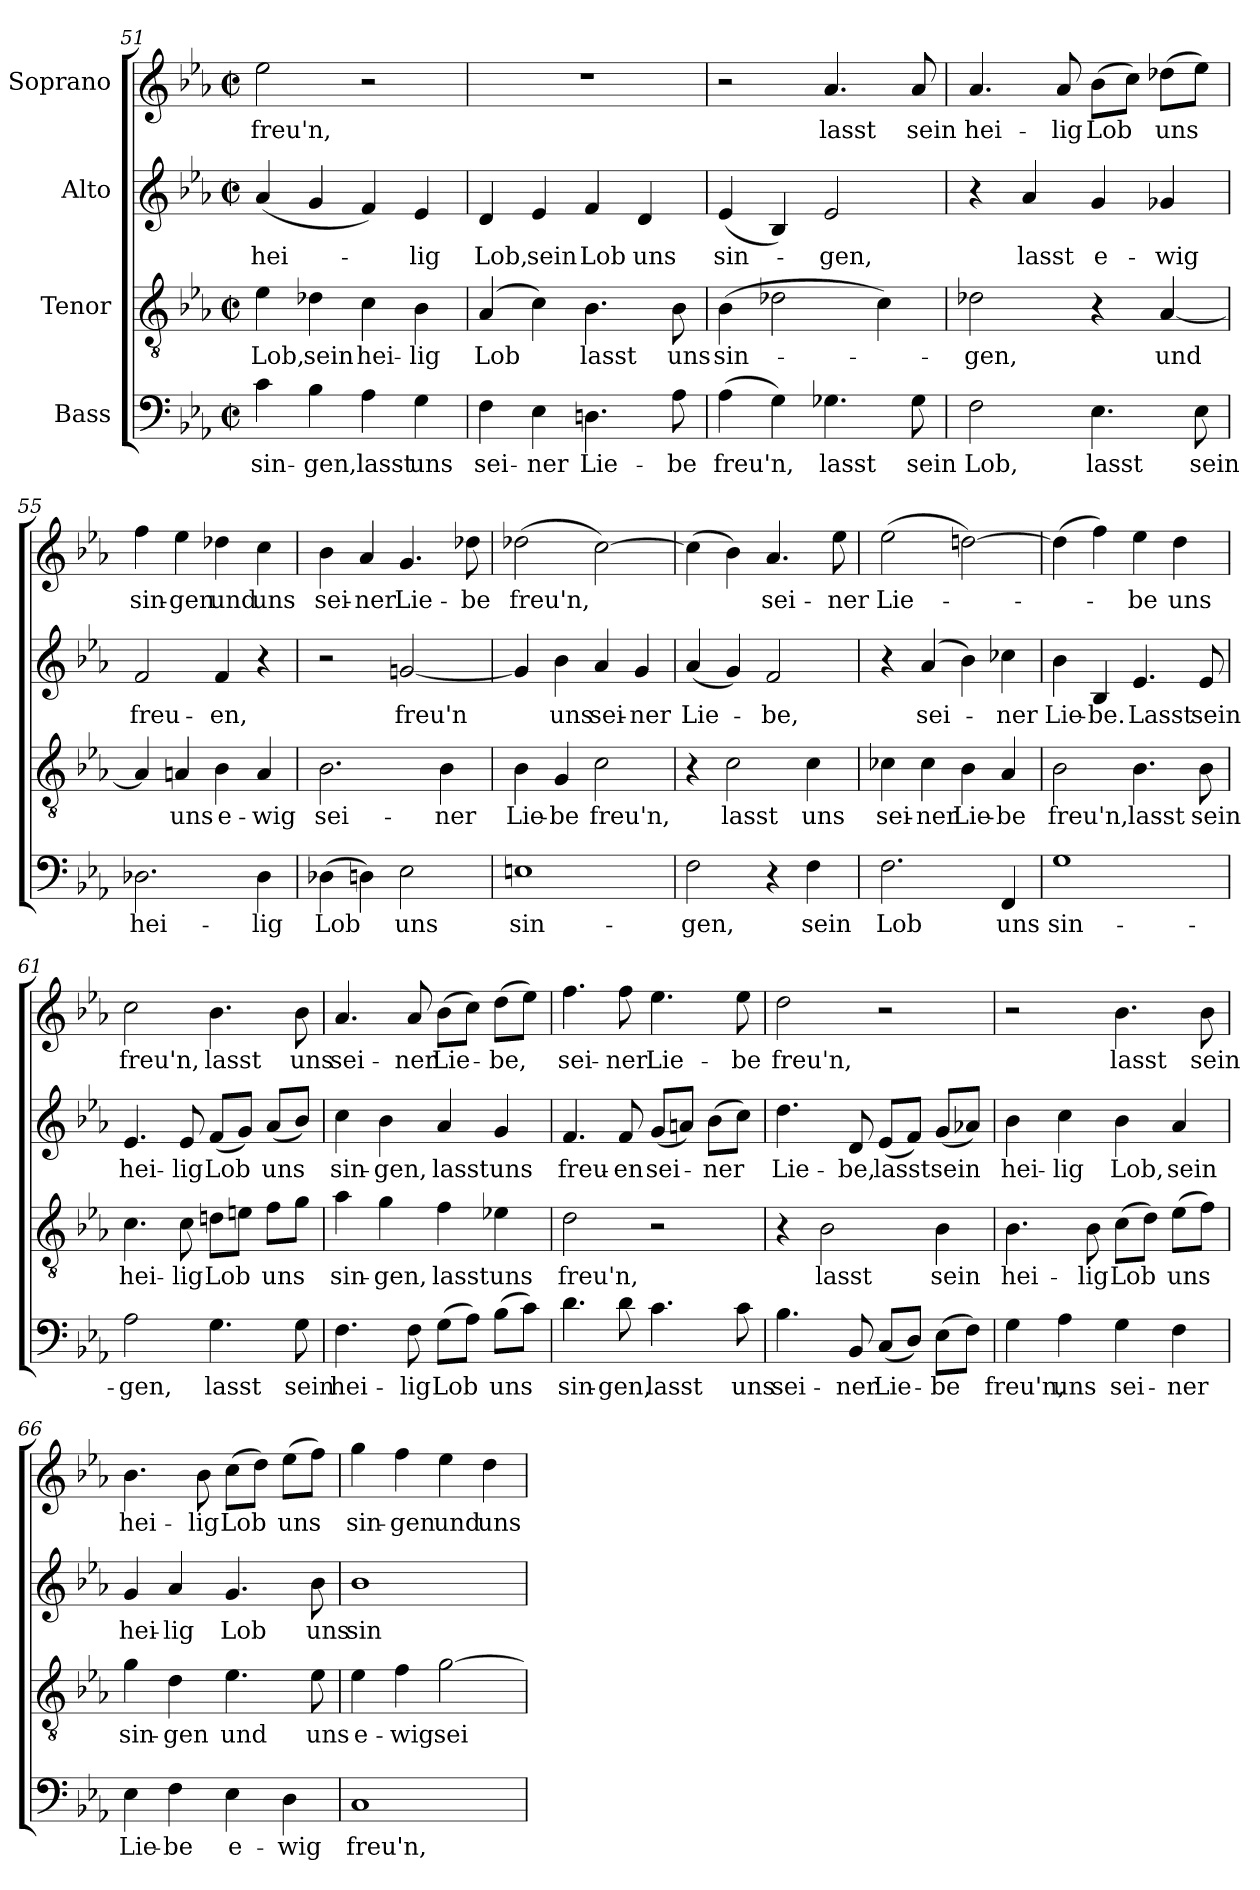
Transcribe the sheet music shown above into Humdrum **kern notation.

**kern	**text	**kern	**text	**kern	**text	**kern	**text
*part4	*part4	*part3	*part3	*part2	*part2	*part1	*part1
*staff4	*staff4	*staff3	*staff3	*staff2	*staff2	*staff1	*staff1
*I"Bass	*	*I"Tenor	*	*I"Alto	*	*I"Soprano	*
*clefF4	*	*clefGv2	*	*clefG2	*	*clefG2	*
*k[b-e-a-]	*	*k[b-e-a-]	*	*k[b-e-a-]	*	*k[b-e-a-]	*
*E-:	*	*E-:	*	*E-:	*	*E-:	*
*M2/2	*	*M2/2	*	*M2/2	*	*M2/2	*
*met(c|)	*	*met(c|)	*	*met(c|)	*	*met(c|)	*
=51	=51	=51	=51	=51	=51	=51	=51
!	!LO:LY:b	!	!LO:LY:b	!	!LO:LY:b	!	!LO:LY:b
4c\	sin-	4e-\	Lob,	(<4a-/	hei-	2ee-\	freu'n,
!	!LO:LY:b	!	!LO:LY:b	!	!	!	!
4B-\	-gen,	4d-X\	sein	4g/	.	.	.
!	!LO:LY:b	!	!LO:LY:b	!	!	!	!
4A-\	lasst	4c\	hei-	4f/)	.	2r	.
!	!LO:LY:b	!	!LO:LY:b	!	!LO:LY:b	!	!
4G\	uns	4B-\	-lig	4e-/	-lig	.	.
!!LO:LB:g=z
=52	=52	=52	=52	=52	=52	=52	=52
!	!LO:LY:b	!	!LO:LY:b	!	!LO:LY:b	!	!
4F\	sei-	(4A-/	Lob	4d/	Lob,	1r	.
!	!LO:LY:b	!	!	!	!LO:LY:b	!	!
4E-\	-ner	4c\)	.	4e-/	sein	.	.
!	!LO:LY:b	!	!LO:LY:b	!	!LO:LY:b	!	!
4.Dn\	Lie-	4.B-\	lasst	4f/	Lob	.	.
!	!	!	!	!	!LO:LY:b	!	!
.	.	.	.	4d/	uns	.	.
!	!LO:LY:b	!	!LO:LY:b	!	!	!	!
8A-\	-be	8B-\	uns	.	.	.	.
=53	=53	=53	=53	=53	=53	=53	=53
!	!LO:LY:b	!	!LO:LY:b	!	!LO:LY:b	!	!
(>4A-\	freu'n,	(>4B-\	sin-	(<4e-/	sin-	2r	.
4G\)	.	2d-X\	.	4B-/)	.	.	.
!	!LO:LY:b	!	!	!	!LO:LY:b	!	!LO:LY:b
4.G-X\	lasst	.	.	2e-/	-gen,	4.a-/	lasst
.	.	4c\)	.	.	.	.	.
!	!LO:LY:b	!	!	!	!	!	!LO:LY:b
8G-\	sein	.	.	.	.	8a-/	sein
=54	=54	=54	=54	=54	=54	=54	=54
!	!LO:LY:b	!	!LO:LY:b	!	!	!	!LO:LY:b
2F\	Lob,	2d-X\	-gen,	4r	.	4.a-/	hei-
!	!	!	!	!	!LO:LY:b	!	!
.	.	.	.	4a-/	lasst	.	.
!	!	!	!	!	!	!	!LO:LY:b
.	.	.	.	.	.	8a-/	-lig
!	!LO:LY:b	!	!	!	!LO:LY:b	!	!LO:LY:b
4.E-\	lasst	4r	.	4g/	e-	(>8b-\L	Lob
.	.	.	.	.	.	8cc\J)	.
!	!	!	!LO:LY:b	!	!LO:LY:b	!	!LO:LY:b
.	.	[4A-/	und	4g-X/	-wig	(>8dd-X\L	uns
!	!LO:LY:b	!	!	!	!	!	!
8E-\	sein	.	.	.	.	8ee-\J)	.
=55	=55	=55	=55	=55	=55	=55	=55
!	!LO:LY:b	!	!	!	!LO:LY:b	!	!LO:LY:b
2.D-X\	hei-	4A-/]	.	2f/	freu-	4ff\	sin-
!	!	!	!LO:LY:b	!	!	!	!LO:LY:b
.	.	4An/	uns	.	.	4ee-\	-gen
!	!	!	!LO:LY:b	!	!LO:LY:b	!	!LO:LY:b
.	.	4B-\	e-	4f/	-en,	4dd-X\	und
!	!LO:LY:b	!	!LO:LY:b	!	!	!	!LO:LY:b
4D-\	-lig	4A/	-wig	4r	.	4cc\	uns
!!LO:PB:g=z
=56	=56	=56	=56	=56	=56	=56	=56
!	!LO:LY:b	!	!LO:LY:b	!	!	!	!LO:LY:b
(>4D-X\	Lob	2.B-\	sei-	2r	.	4b-\	sei-
!	!	!	!	!	!	!	!LO:LY:b
4Dn\)	.	.	.	.	.	4a-/	-ner
!	!LO:LY:b	!	!	!	!LO:LY:b	!	!LO:LY:b
2E-\	uns	.	.	[2gn/	freu'n	4.g/	Lie-
!	!	!	!LO:LY:b	!	!	!	!
.	.	4B-\	-ner	.	.	.	.
!	!	!	!	!	!	!	!LO:LY:b
.	.	.	.	.	.	8dd-X\	-be
=57	=57	=57	=57	=57	=57	=57	=57
!	!LO:LY:b	!	!LO:LY:b	!	!	!	!LO:LY:b
1En	sin-	4B-\	Lie-	4g/]	.	(>2dd-X\	freu'n,
!	!	!	!LO:LY:b	!	!LO:LY:b	!	!
.	.	4G/	-be	4b-\	uns	.	.
!	!	!	!LO:LY:b	!	!LO:LY:b	!	!
.	.	2c\	freu'n,	4a-/	sei-	[2cc\)	.
!	!	!	!	!	!LO:LY:b	!	!
.	.	.	.	4g/	-ner	.	.
=58	=58	=58	=58	=58	=58	=58	=58
!	!LO:LY:b	!	!	!	!LO:LY:b	!	!
2F\	-gen,	4r	.	(<4a-/	Lie-	(>4cc\]	.
!	!	!	!LO:LY:b	!	!	!	!
.	.	2c\	lasst	4g/)	.	4b-\)	.
!	!	!	!	!	!LO:LY:b	!	!LO:LY:b
4r	.	.	.	2f/	-be,	4.a-/	sei-
!	!LO:LY:b	!	!LO:LY:b	!	!	!	!
4F\	sein	4c\	uns	.	.	.	.
!	!	!	!	!	!	!	!LO:LY:b
.	.	.	.	.	.	8ee-\	-ner
=59	=59	=59	=59	=59	=59	=59	=59
!	!LO:LY:b	!	!LO:LY:b	!	!	!	!LO:LY:b
2.F\	Lob	4c-X\	sei-	4r	.	(>2ee-\	Lie-
!	!	!	!LO:LY:b	!	!LO:LY:b	!	!
.	.	4c-\	-ner	(4a-/	sei-	.	.
!	!	!	!LO:LY:b	!	!	!	!
.	.	4B-\	Lie-	4b-\)	.	[2ddn\)	.
!	!LO:LY:b	!	!LO:LY:b	!	!LO:LY:b	!	!
4FF/	uns	4A-/	-be	4cc-X\	-ner	.	.
!!LO:LB:g=z
=60	=60	=60	=60	=60	=60	=60	=60
!	!LO:LY:b	!	!LO:LY:b	!	!LO:LY:b	!	!
1G	sin-	2B-\	freu'n,	4b-\	Lie-	(>4dd\]	.
!	!	!	!	!	!LO:LY:b	!	!
.	.	.	.	4B-/	-be.	4ff\)	.
!	!	!	!LO:LY:b	!	!LO:LY:b	!	!LO:LY:b
.	.	4.B-\	lasst	4.e-/	Lasst	4ee-\	-be
!	!	!	!	!	!	!	!LO:LY:b
.	.	.	.	.	.	4dd\	uns
!	!	!	!LO:LY:b	!	!LO:LY:b	!	!
.	.	8B-\	sein	8e-/	sein	.	.
=61	=61	=61	=61	=61	=61	=61	=61
!	!LO:LY:b	!	!LO:LY:b	!	!LO:LY:b	!	!LO:LY:b
2A-\	-gen,	4.c\	hei-	4.e-/	hei-	2cc\	freu'n,
!	!	!	!LO:LY:b	!	!LO:LY:b	!	!
.	.	8c\	-lig	8e-/	-lig	.	.
!	!LO:LY:b	!	!LO:LY:b	!	!LO:LY:b	!	!LO:LY:b
4.G\	lasst	8dn\L	Lob	(<8f/L	Lob	4.b-\	lasst
.	.	8en\J	.	8g/J)	.	.	.
!	!	!	!LO:LY:b	!	!LO:LY:b	!	!
.	.	8f\L	uns	(<8a-/L	uns	.	.
!	!LO:LY:b	!	!	!	!	!	!LO:LY:b
8G\	sein	8g\J	.	8b-/J)	.	8b-\	uns
=62	=62	=62	=62	=62	=62	=62	=62
!	!LO:LY:b	!	!LO:LY:b	!	!LO:LY:b	!	!LO:LY:b
4.F\	hei-	4a-\	sin-	4cc\	sin-	4.a-/	sei-
!	!	!	!LO:LY:b	!	!LO:LY:b	!	!
.	.	4g\	-gen,	4b-\	-gen,	.	.
!	!LO:LY:b	!	!	!	!	!	!LO:LY:b
8F\	-lig	.	.	.	.	8a-/	-ner
!	!LO:LY:b	!	!LO:LY:b	!	!LO:LY:b	!	!LO:LY:b
(>8G\L	Lob	4f\	lasst	4a-/	lasst	(>8b-\L	Lie-
8A-\J)	.	.	.	.	.	8cc\J)	.
!	!LO:LY:b	!	!LO:LY:b	!	!LO:LY:b	!	!LO:LY:b
(>8B-\L	uns	4e-X\	uns	4g/	uns	(>8dd\L	-be,
8c\J)	.	.	.	.	.	8ee-\J)	.
=63	=63	=63	=63	=63	=63	=63	=63
!	!LO:LY:b	!	!LO:LY:b	!	!LO:LY:b	!	!LO:LY:b
4.d\	sin-	2d\	freu'n,	4.f/	freu-	4.ff\	sei-
!	!LO:LY:b	!	!	!	!LO:LY:b	!	!LO:LY:b
8d\	-gen,	.	.	8f/	-en	8ff\	-ner
!	!LO:LY:b	!	!	!	!LO:LY:b	!	!LO:LY:b
4.c\	lasst	2r	.	(<8g/L	sei-	4.ee-\	Lie-
.	.	.	.	8an/J)	.	.	.
!	!	!	!	!	!LO:LY:b	!	!
.	.	.	.	(>8b-\L	-ner	.	.
!	!LO:LY:b	!	!	!	!	!	!LO:LY:b
8c\	uns	.	.	8cc\J)	.	8ee-\	-be
!!LO:LB:g=z
=64	=64	=64	=64	=64	=64	=64	=64
!	!LO:LY:b	!	!	!	!LO:LY:b	!	!LO:LY:b
4.B-\	sei-	4r	.	4.dd\	Lie-	2dd\	freu'n,
!	!	!	!LO:LY:b	!	!	!	!
.	.	2B-\	lasst	.	.	.	.
!	!LO:LY:b	!	!	!	!LO:LY:b	!	!
8BB-/	-ner	.	.	8d/	-be,	.	.
!	!LO:LY:b	!	!	!	!LO:LY:b	!	!
(<8C/L	Lie-	.	.	(<8e-/L	lasst	2r	.
8D/J)	.	.	.	8f/J)	.	.	.
!	!LO:LY:b	!	!LO:LY:b	!	!LO:LY:b	!	!
(>8E-\L	-be	4B-\	sein	(<8g/L	sein	.	.
8F\J)	.	.	.	8a-X/J)	.	.	.
=65	=65	=65	=65	=65	=65	=65	=65
!	!LO:LY:b	!	!LO:LY:b	!	!LO:LY:b	!	!
4G\	freu'n,	4.B-\	hei-	4b-\	hei-	2r	.
!	!LO:LY:b	!	!	!	!LO:LY:b	!	!
4A-\	uns	.	.	4cc\	-lig	.	.
!	!	!	!LO:LY:b	!	!	!	!
.	.	8B-\	-lig	.	.	.	.
!	!LO:LY:b	!	!LO:LY:b	!	!LO:LY:b	!	!LO:LY:b
4G\	sei-	(>8c\L	Lob	4b-\	Lob,	4.b-\	lasst
.	.	8d\J)	.	.	.	.	.
!	!LO:LY:b	!	!LO:LY:b	!	!LO:LY:b	!	!
4F\	-ner	(>8e-\L	uns	4a-/	sein	.	.
!	!	!	!	!	!	!	!LO:LY:b
.	.	8f\J)	.	.	.	8b-\	sein
=66	=66	=66	=66	=66	=66	=66	=66
!	!LO:LY:b	!	!LO:LY:b	!	!LO:LY:b	!	!LO:LY:b
4E-\	Lie-	4g\	sin-	4g/	hei-	4.b-\	hei-
!	!LO:LY:b	!	!LO:LY:b	!	!LO:LY:b	!	!
4F\	-be	4d\	-gen	4a-/	-lig	.	.
!	!	!	!	!	!	!	!LO:LY:b
.	.	.	.	.	.	8b-\	-lig
!	!LO:LY:b	!	!LO:LY:b	!	!LO:LY:b	!	!LO:LY:b
4E-\	e-	4.e-\	und	4.g/	Lob	(>8cc\L	Lob
.	.	.	.	.	.	8dd\J)	.
!	!LO:LY:b	!	!	!	!	!	!LO:LY:b
4D\	-wig	.	.	.	.	(>8ee-\L	uns
!	!	!	!LO:LY:b	!	!LO:LY:b	!	!
.	.	8e-\	uns	8b-\	uns	8ff\J)	.
=67	=67	=67	=67	=67	=67	=67	=67
!	!LO:LY:b	!	!LO:LY:b	!	!LO:LY:b	!	!LO:LY:b
1C	freu'n,	4e-\	e-	1b-	sin-	4gg\	sin-
!	!	!	!LO:LY:b	!	!	!	!LO:LY:b
.	.	4f\	-wig	.	.	4ff\	-gen
!	!	!	!LO:LY:b	!	!	!	!LO:LY:b
.	.	[2g\	sei-	.	.	4ee-\	und
!	!	!	!	!	!	!	!LO:LY:b
.	.	.	.	.	.	4dd\	uns
=	=	=	=	=	=	=	=
*-	*-	*-	*-	*-	*-	*-	*-
